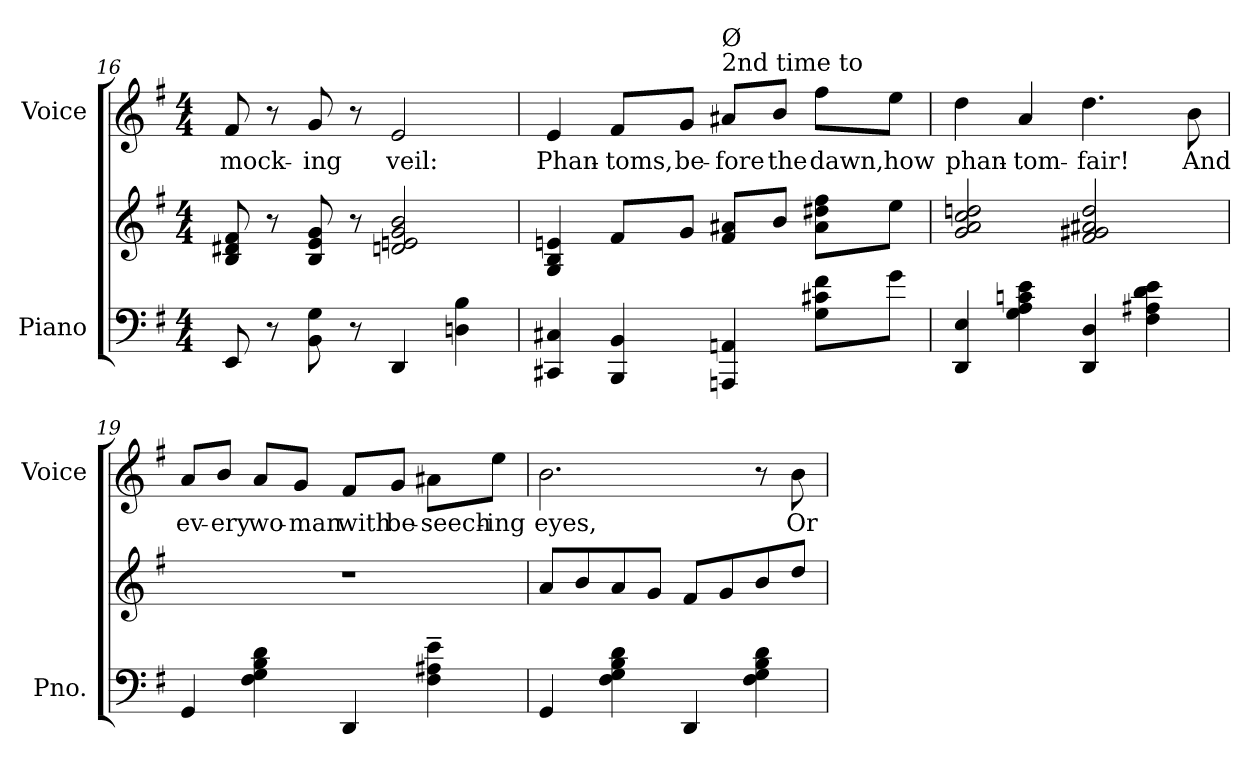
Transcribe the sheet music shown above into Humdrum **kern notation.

**kern	**kern	**kern	**text
*part2	*part2	*part1	*part1
*staff3	*staff2	*staff1	*staff1
*I"Piano	*	*I"Voice	*
*I'Pno.	*	*I'Voice	*
!!LO:LB:g=z
*clefF4	*clefG2	*clefG2	*
*k[f#]	*k[f#]	*k[f#]	*
*G:	*G:	*G:	*
*M4/4	*M4/4	*M4/4	*
=16	=16	=16	=16
!	!	!	!LO:LY:b:color=#000000
8EEi/	8Bi/ 8d#Xi 8f#i	8f#i/	mock-
8r	8r	8r	.
!	!	!	!LO:LY:b:color=#000000
8BBi\ 8Gi	8Bi/ 8ei 8gi	8gi/	-ing
8r	8r	8r	.
!	!	!	!LO:LY:b:color=#000000
4DDi/	2dni/ 2eni 2gi 2bi	2ei/	veil:
4Dni\ 4Bi	.	.	.
=17	=17	=17	=17
!	!	!	!LO:LY:b:color=#000000
4CC#Xi/ 4C#Xi	4Gi/ 4Bi 4eni	4ei/	Phan-
!	!	!	!LO:LY:b:color=#000000
4BBBi/ 4BBi	8f#i/L	8f#i/L	-toms,
!	!	!	!LO:LY:b:color=#000000
.	8gi/J	8gi/J	be-
!	!	!LO:TX:a:t=2nd time to	!
!	!	!LO:TX:t=Ø	!
!	!	!	!LO:LY:b:color=#000000
4AAAni/ 4AAni	8f#i/ 8a#XiL	8a#Xi/L	-fore
!	!	!	!LO:LY:b:color=#000000
.	8bi/J	8bi/J	the
!	!	!	!LO:LY:b:color=#000000
8Gi\ 8c#Xi 8f#iL	8a#i\ 8dd#Xi 8ff#iL	8ff#i\L	dawn,
!	!	!	!LO:LY:b:color=#000000
8gi\J	8eei\J	8eei\J	how
=18	=18	=18	=18
!	!	!	!LO:LY:b:color=#000000
4DDi/ 4Ei	2gi/ 2ai 2cci 2ddni	4ddi\	phan-
!	!	!	!LO:LY:b:color=#000000
4Gi\ 4Ai 4cni 4ei	.	4ai/	-tom-
!	!	!	!LO:LY:b:color=#000000
4DDi/ 4Di	2f#i/ 2g#Xi 2a#Xi 2ddi	4.ddi\	-fair!
4F#i\ 4A#Xi 4di 4ei	.	.	.
!	!	!	!LO:LY:b:color=#000000
.	.	8bi\	And
!!LO:PB:g=z
=19	=19	=19	=19
!	!	!	!LO:LY:b:color=#000000
4GGi/	1r	8ai/L	ev-
!	!	!	!LO:LY:b:color=#000000
.	.	8bi/J	-ery
!	!	!	!LO:LY:b:color=#000000
4F#i\ 4Gi 4Bi 4di	.	8ai/L	wo-
!	!	!	!LO:LY:b:color=#000000
.	.	8gi/J	-man
!	!	!	!LO:LY:b:color=#000000
4DDi/	.	8f#i/L	with
!	!	!	!LO:LY:b:color=#000000
.	.	8gi/J	be-
!	!	!	!LO:LY:b:color=#000000
4F#i\~ 4A#Xi~ 4ei~	.	8a#Xi\L	-seech-
!	!	!	!LO:LY:b:color=#000000
.	.	8eei\J	-ing
=20	=20	=20	=20
!	!	!	!LO:LY:b:color=#000000
4GGi/	8ai/L	2.bi\	eyes,
.	8bi/	.	.
4F#i\ 4Gi 4Bi 4di	8ai/	.	.
.	8gi/J	.	.
4DDi/	8f#i/L	.	.
.	8gi/	.	.
4F#i\ 4Gi 4Bi 4di	8bi/	8r	.
!	!	!	!LO:LY:b:color=#000000
.	8ddi/J	8bi\	Or
=	=	=	=
*-	*-	*-	*-
